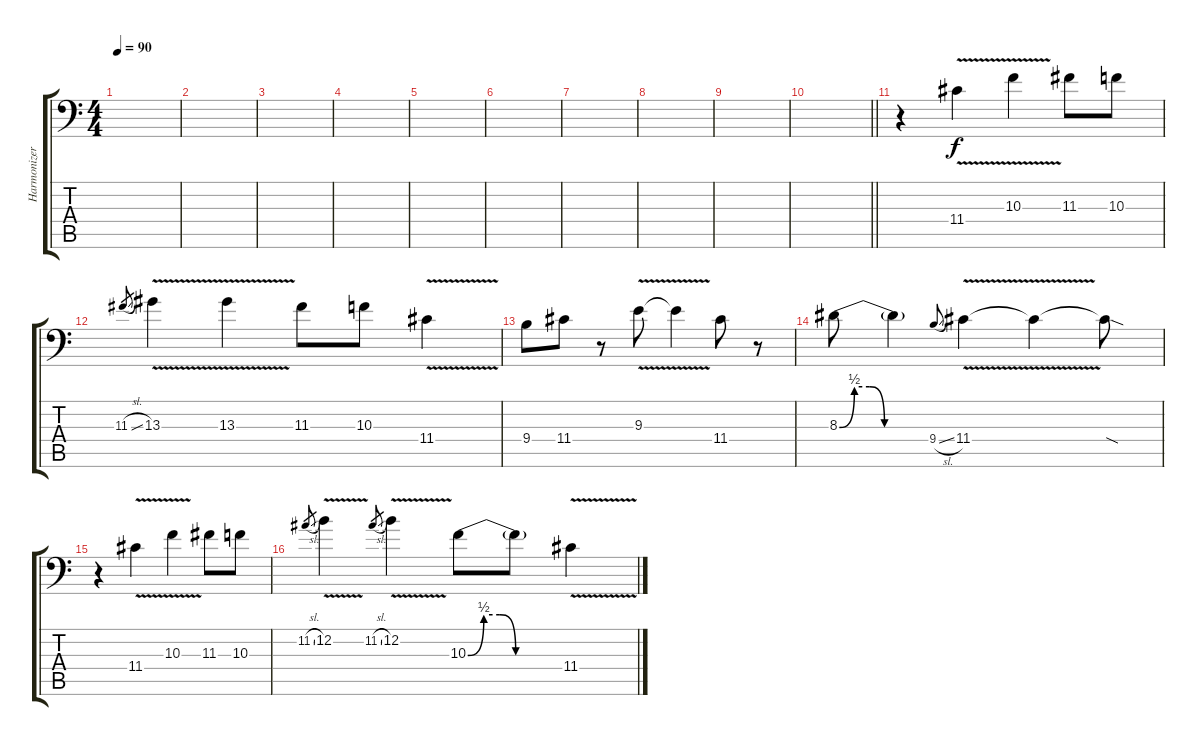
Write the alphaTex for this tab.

\track ("Harmonizer -1 Oct" "Harmonizer") {instrument overdrivenguitar}
\staff {score tabs}
\tuning (E3 B2 G2 D2 A1 E1) {hide}
\ts (4 4)
\tempo 90
\clef f4
\ks c
|
|
|
|
|
|
|
|
|
\barLineRight lightlight
|
r.4 11.4{v}.4 10.3{v}.4 11.3.8 10.3.8 |
11.3{sl}.8{gr} 13.3{v}.4 13.3{v}.4 11.3.8 10.3.8 11.4{v}.4 |
9.4.8 11.4.8 r.8 9.3{v}.8 9.3{t}.4 11.4.8 r.8 |
8.3{be (custom 0 0 10 2 20 2 30 0 60 0)}.8 8.3{t}.4 9.4{sl}.8{gr onbeat} 11.4{v}.4 11.4{t}.4 11.4{sod t}.8 |
r.4 11.4{v}.4 10.3{v}.4 11.3.8 10.3.8 |
11.2{sl}.8{gr} 12.2{v}.4 11.2{sl}.8{gr} 12.2{v}.4 10.3{be (custom 0 0 10 2 20 2 30 0 60 0)}.8 10.3{t}.8 11.4{v}.4
